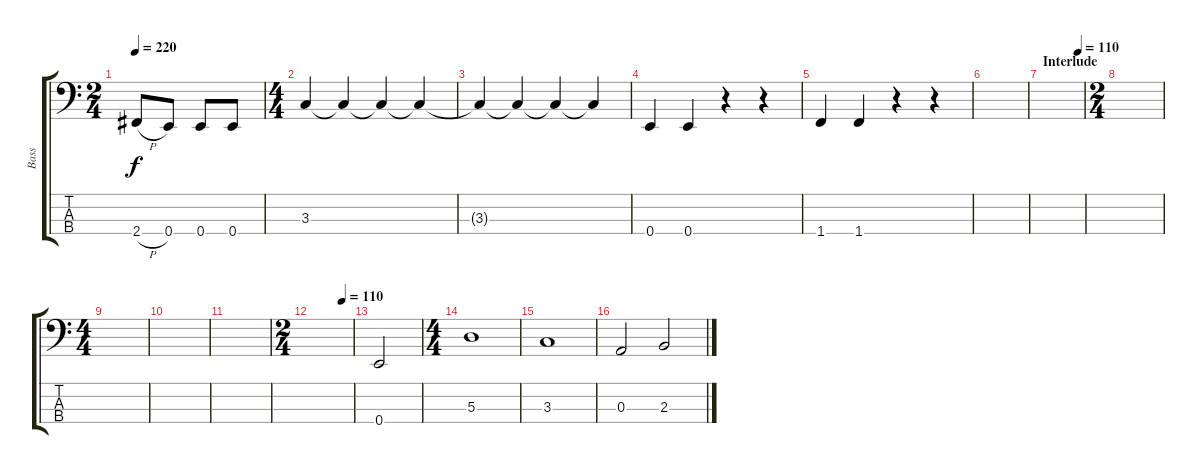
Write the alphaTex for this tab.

\track ("Bass" "Bass") {instrument acousticguitarnylon}
\staff {score tabs}
\tuning (G2 D2 A1 E1) {hide}
\ts (2 4)
\tempo 220
\clef f4
\ks c
2.4{h}.8{dy f} 0.4.8 0.4.8 0.4.8 |
\ts (4 4)
3.3.4 3.3{t}.4 3.3{t}.4 3.3{t}.4 |
3.3{t}.4 3.3{t}.4 3.3{t}.4 3.3{t}.4 |
0.4.4 0.4.4 r.4 r.4 |
1.4.4 1.4.4 r.4 r.4 |
|
\section ("" "Interlude")
\tempo (110 0.875)
|
\ts (2 4)
|
\ts (4 4)
|
|
|
\ts (2 4)
\tempo (110 0.75)
|
0.4.2 |
\ts (4 4)
5.3.1 |
3.3.1 |
0.3.2 2.3.2
